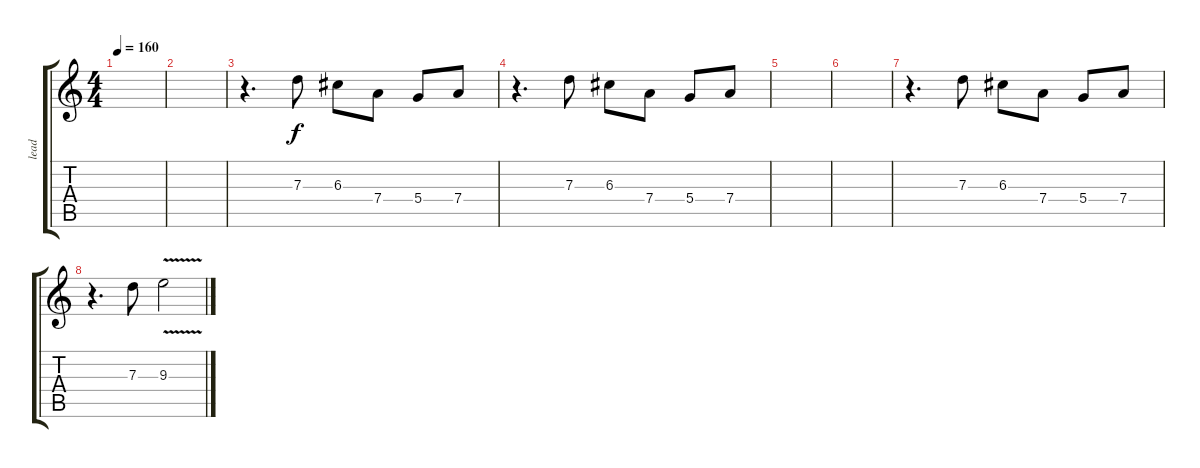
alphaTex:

\track ("lead" "lead") {instrument distortionguitar}
\staff {score tabs}
\tuning (E4 B3 G3 D3 A2 E2) {hide}
\ts (4 4)
\tempo 160
\clef g2
\ks c
|
|
r.4{d} 7.3.8 6.3.8 7.4.8 5.4.8 7.4.8 |
r.4{d} 7.3.8 6.3.8 7.4.8 5.4.8 7.4.8 |
|
|
r.4{d} 7.3.8 6.3.8 7.4.8 5.4.8 7.4.8 |
r.4{d} 7.3.8 9.3{v}.2
